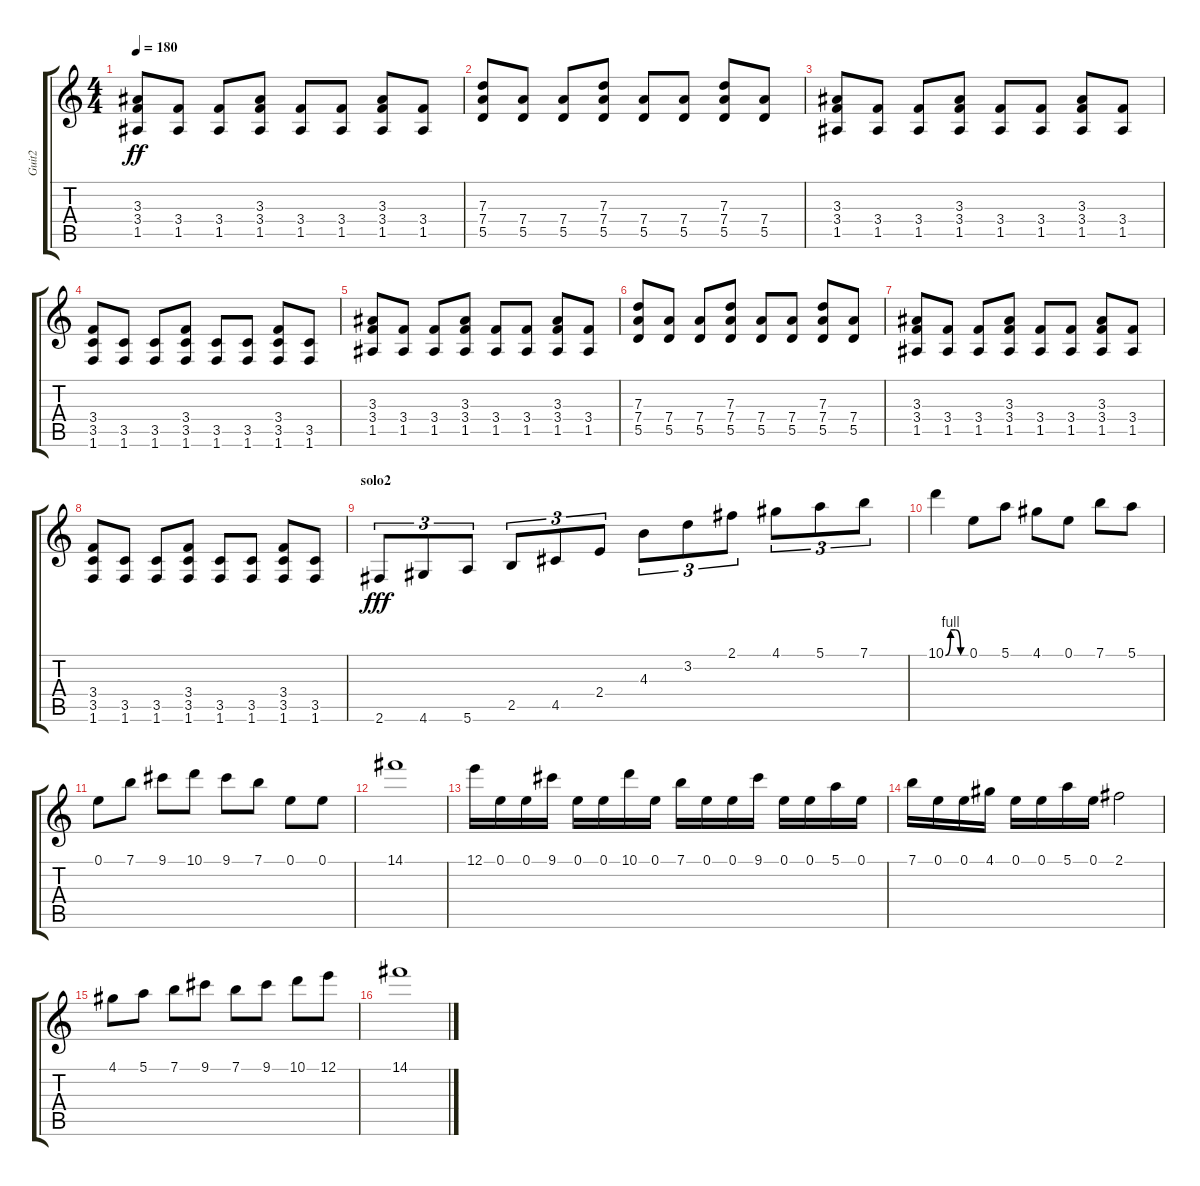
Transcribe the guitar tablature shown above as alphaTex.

\track ("Guit2" "Guit2") {instrument overdrivenguitar}
\staff {score tabs}
\tuning (E4 B3 G3 D3 A2 E2) {hide}
\ts (4 4)
\tempo 180
\clef g2
\ks c
(3.3 3.4 1.5).8{dy ff} (3.4 1.5).8 (3.4 1.5).8 (3.3 3.4 1.5).8 (3.4 1.5).8 (3.4 1.5).8 (3.3 3.4 1.5).8 (3.4 1.5).8 |
(7.3 7.4 5.5).8 (7.4 5.5).8 (7.4 5.5).8 (7.3 7.4 5.5).8 (7.4 5.5).8 (7.4 5.5).8 (7.3 7.4 5.5).8 (7.4 5.5).8 |
(3.3 3.4 1.5).8 (3.4 1.5).8 (3.4 1.5).8 (3.3 3.4 1.5).8 (3.4 1.5).8 (3.4 1.5).8 (3.3 3.4 1.5).8 (3.4 1.5).8 |
(3.4 3.5 1.6).8 (3.5 1.6).8 (3.5 1.6).8 (3.4 3.5 1.6).8 (3.5 1.6).8 (3.5 1.6).8 (3.4 3.5 1.6).8 (3.5 1.6).8 |
(3.3 3.4 1.5).8 (3.4 1.5).8 (3.4 1.5).8 (3.3 3.4 1.5).8 (3.4 1.5).8 (3.4 1.5).8 (3.3 3.4 1.5).8 (3.4 1.5).8 |
(7.3 7.4 5.5).8 (7.4 5.5).8 (7.4 5.5).8 (7.3 7.4 5.5).8 (7.4 5.5).8 (7.4 5.5).8 (7.3 7.4 5.5).8 (7.4 5.5).8 |
(3.3 3.4 1.5).8 (3.4 1.5).8 (3.4 1.5).8 (3.3 3.4 1.5).8 (3.4 1.5).8 (3.4 1.5).8 (3.3 3.4 1.5).8 (3.4 1.5).8 |
(3.4 3.5 1.6).8 (3.5 1.6).8 (3.5 1.6).8 (3.4 3.5 1.6).8 (3.5 1.6).8 (3.5 1.6).8 (3.4 3.5 1.6).8 (3.5 1.6).8 |
\section ("" "solo2")
2.6.8{tu (3 2) dy fff volume 13} 4.6.8{tu (3 2)} 5.6.8{tu (3 2)} 2.5.8{tu (3 2)} 4.5.8{tu (3 2)} 2.4.8{tu (3 2)} 4.3.8{tu (3 2)} 3.2.8{tu (3 2)} 2.1.8{tu (3 2)} 4.1.8{tu (3 2)} 5.1.8{tu (3 2)} 7.1.8{tu (3 2)} |
10.1{be (custom 0 0 15 4 30 4 45 0 60 0)}.4 0.1.8 5.1.8 4.1.8 0.1.8 7.1.8 5.1.8 |
0.1.8 7.1.8 9.1.8 10.1.8 9.1.8 7.1.8 0.1.8 0.1.8 |
14.1.1 |
12.1.16 0.1.16 0.1.16 9.1.16 0.1.16 0.1.16 10.1.16 0.1.16 7.1.16 0.1.16 0.1.16 9.1.16 0.1.16 0.1.16 5.1.16 0.1.16 |
7.1.16 0.1.16 0.1.16 4.1.16 0.1.16 0.1.16 5.1.16 0.1.16 2.1.2 |
4.1.8 5.1.8 7.1.8 9.1.8 7.1.8 9.1.8 10.1.8 12.1.8 |
14.1.1
